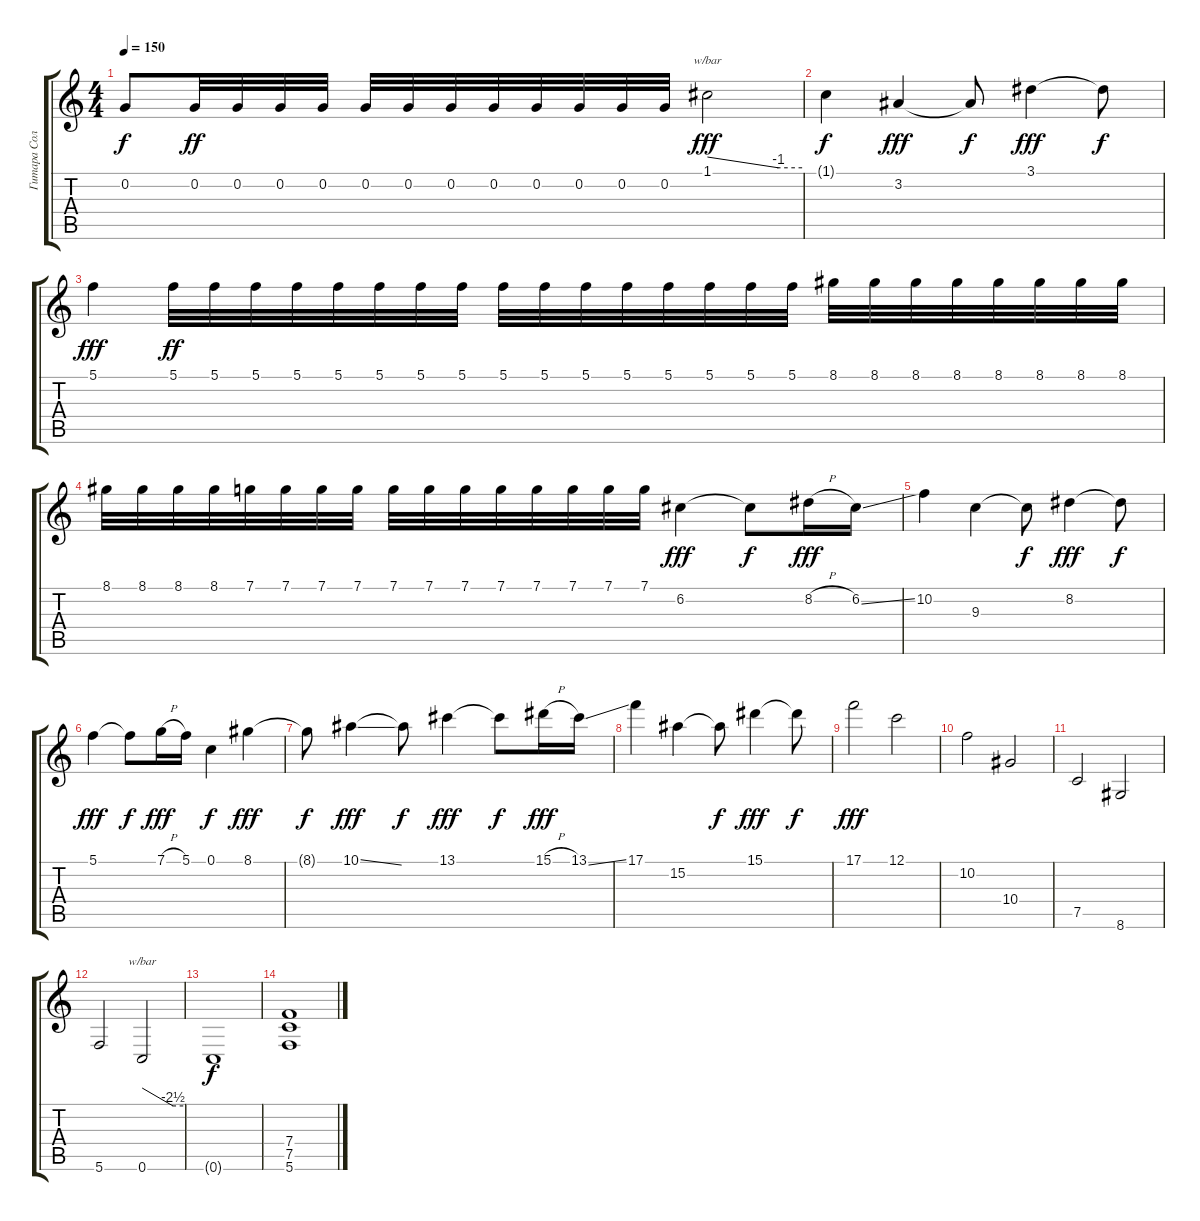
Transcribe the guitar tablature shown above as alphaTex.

\track ("Гитара Соло" "Гитара Сол") {instrument acousticguitarsteel}
\staff {score tabs}
\tuning (C4 G3 Eb3 Bb2 F2 C2) {hide}
\ts (4 4)
\tempo 150
\clef g2
\ks c
0.2{t}.8{dy f} 0.2.32{dy ff} 0.2.32 0.2.32 0.2.32 0.2.32 0.2.32 0.2.32 0.2.32 0.2.32 0.2.32 0.2.32 0.2.32 1.1.2{tbe (custom default 0 0 45 -4 60 -4) dy fff} |
1.1{t}.4{dy f} 3.2.4{dy fff} 3.2{t}.8{dy f} 3.1.4{dy fff} 3.1{t}.8{dy f} |
5.1.4{dy fff} 5.1.32{dy ff} 5.1.32 5.1.32 5.1.32 5.1.32 5.1.32 5.1.32 5.1.32 5.1.32 5.1.32 5.1.32 5.1.32 5.1.32 5.1.32 5.1.32 5.1.32 8.1.32 8.1.32 8.1.32 8.1.32 8.1.32 8.1.32 8.1.32 8.1.32 |
8.1.32 8.1.32 8.1.32 8.1.32 7.1.32 7.1.32 7.1.32 7.1.32 7.1.32 7.1.32 7.1.32 7.1.32 7.1.32 7.1.32 7.1.32 7.1.32 6.2.4{dy fff} 6.2{t}.8{dy f} 8.2{h}.16{dy fff} 6.2{ss}.16 |
10.2.4 9.3.4 9.3{t}.8{dy f} 8.2.4{dy fff} 8.2{t}.8{dy f} |
5.1.4{dy fff} 5.1{t}.8{dy f} 7.1{h}.16{dy fff} 5.1.16 0.1.4{dy f} 8.1.4{dy fff} |
8.1{t}.8{dy f} 10.1{ss}.4{dy fff} 10.1{t}.8{dy f} 13.1.4{dy fff} 13.1{t}.8{dy f} 15.1{h}.16{dy fff} 13.1{ss}.16 |
17.1.4 15.2.4 15.2{t}.8{dy f} 15.1.4{dy fff} 15.1{t}.8{dy f} |
17.1.2{dy fff} 12.1.2 |
10.2.2 10.4.2 |
7.5.2 8.6.2 |
5.6.2 0.6.2{tbe (custom default 0 0 45 -10 60 -10)} |
0.6{t}.1{dy f} |
(7.4 7.5 5.6).1
